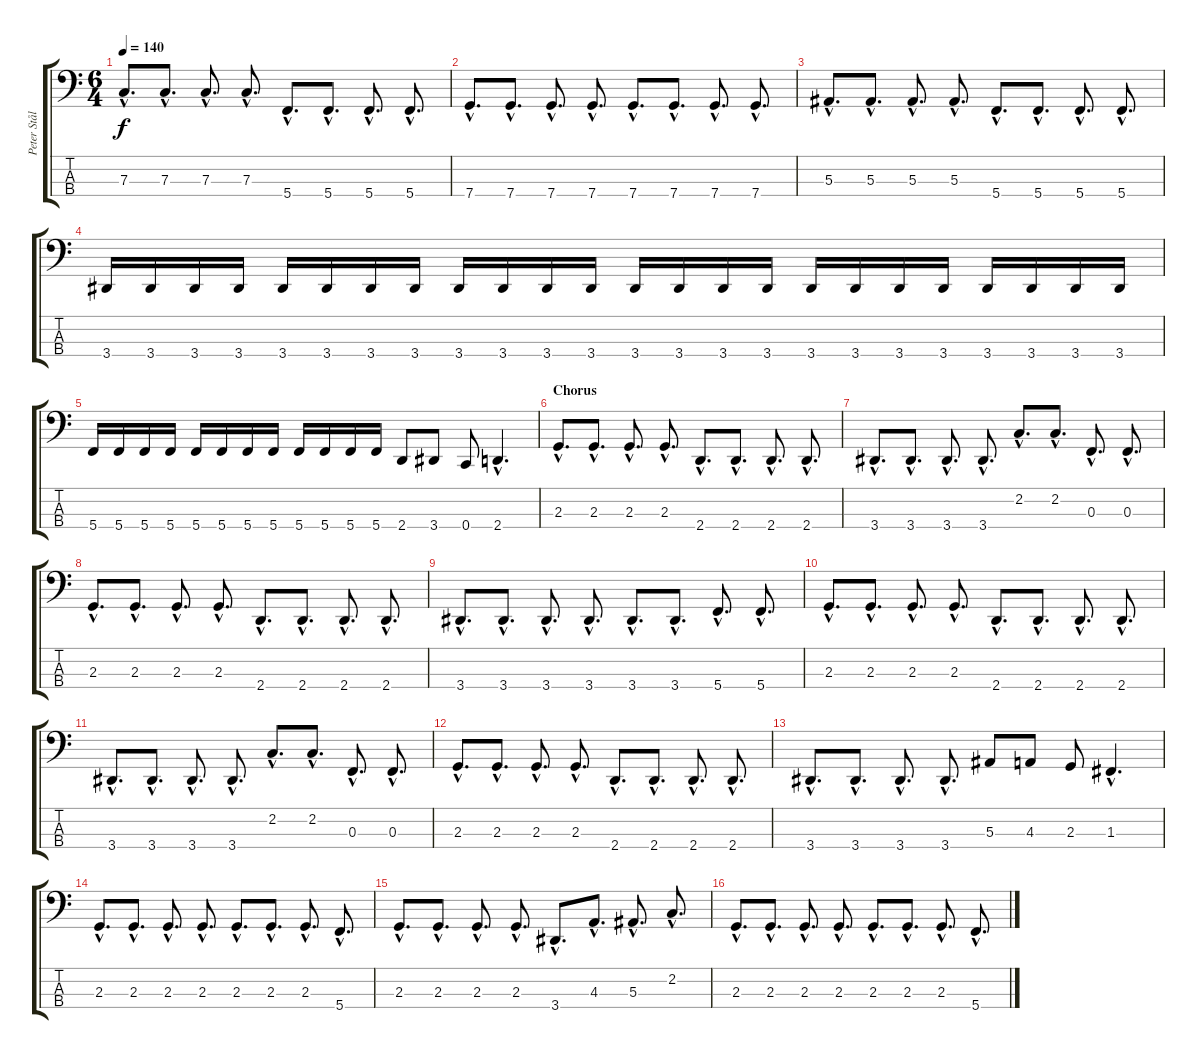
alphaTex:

\track ("Peter Stålfors - Bass" "Peter Stål") {instrument electricbasspick}
\staff {score tabs}
\tuning (Eb2 Bb1 F1 C1) {hide}
\ts (6 4)
\tempo 140
\clef f4
\ks c
7.3{hac}.8{d dy f} 7.3{hac}.8{d} 7.3{hac}.8{d} 7.3{hac}.8{d} 5.4{hac}.8{d} 5.4{hac}.8{d} 5.4{hac}.8{d} 5.4{hac}.8{d} |
7.4{hac}.8{d} 7.4{hac}.8{d} 7.4{hac}.8{d} 7.4{hac}.8{d} 7.4{hac}.8{d} 7.4{hac}.8{d} 7.4{hac}.8{d} 7.4{hac}.8{d} |
5.3{hac}.8{d} 5.3{hac}.8{d} 5.3{hac}.8{d} 5.3{hac}.8{d} 5.4{hac}.8{d} 5.4{hac}.8{d} 5.4{hac}.8{d} 5.4{hac}.8{d} |
3.4.16 3.4.16 3.4.16 3.4.16 3.4.16 3.4.16 3.4.16 3.4.16 3.4.16 3.4.16 3.4.16 3.4.16 3.4.16 3.4.16 3.4.16 3.4.16 3.4.16 3.4.16 3.4.16 3.4.16 3.4.16 3.4.16 3.4.16 3.4.16 |
5.4.16 5.4.16 5.4.16 5.4.16 5.4.16 5.4.16 5.4.16 5.4.16 5.4.16 5.4.16 5.4.16 5.4.16 2.4.8 3.4.8 0.4.8 2.4{hac}.4{d} |
\section ("" "Chorus")
2.3{hac}.8{d} 2.3{hac}.8{d} 2.3{hac}.8{d} 2.3{hac}.8{d} 2.4{hac}.8{d} 2.4{hac}.8{d} 2.4{hac}.8{d} 2.4{hac}.8{d} |
3.4{hac}.8{d} 3.4{hac}.8{d} 3.4{hac}.8{d} 3.4{hac}.8{d} 2.2{hac}.8{d} 2.2{hac}.8{d} 0.3{hac}.8{d} 0.3{hac}.8{d} |
2.3{hac}.8{d} 2.3{hac}.8{d} 2.3{hac}.8{d} 2.3{hac}.8{d} 2.4{hac}.8{d} 2.4{hac}.8{d} 2.4{hac}.8{d} 2.4{hac}.8{d} |
3.4{hac}.8{d} 3.4{hac}.8{d} 3.4{hac}.8{d} 3.4{hac}.8{d} 3.4{hac}.8{d} 3.4{hac}.8{d} 5.4{hac}.8{d} 5.4{hac}.8{d} |
2.3{hac}.8{d} 2.3{hac}.8{d} 2.3{hac}.8{d} 2.3{hac}.8{d} 2.4{hac}.8{d} 2.4{hac}.8{d} 2.4{hac}.8{d} 2.4{hac}.8{d} |
3.4{hac}.8{d} 3.4{hac}.8{d} 3.4{hac}.8{d} 3.4{hac}.8{d} 2.2{hac}.8{d} 2.2{hac}.8{d} 0.3{hac}.8{d} 0.3{hac}.8{d} |
2.3{hac}.8{d} 2.3{hac}.8{d} 2.3{hac}.8{d} 2.3{hac}.8{d} 2.4{hac}.8{d} 2.4{hac}.8{d} 2.4{hac}.8{d} 2.4{hac}.8{d} |
3.4{hac}.8{d} 3.4{hac}.8{d} 3.4{hac}.8{d} 3.4{hac}.8{d} 5.3.8 4.3.8 2.3.8 1.3{hac}.4{d} |
2.3{hac}.8{d} 2.3{hac}.8{d} 2.3{hac}.8{d} 2.3{hac}.8{d} 2.3{hac}.8{d} 2.3{hac}.8{d} 2.3{hac}.8{d} 5.4{hac}.8{d} |
2.3{hac}.8{d} 2.3{hac}.8{d} 2.3{hac}.8{d} 2.3{hac}.8{d} 3.4{hac}.8{d} 4.3{hac}.8{d} 5.3{hac}.8{d} 2.2{hac}.8{d} |
2.3{hac}.8{d} 2.3{hac}.8{d} 2.3{hac}.8{d} 2.3{hac}.8{d} 2.3{hac}.8{d} 2.3{hac}.8{d} 2.3{hac}.8{d} 5.4{hac}.8{d}
